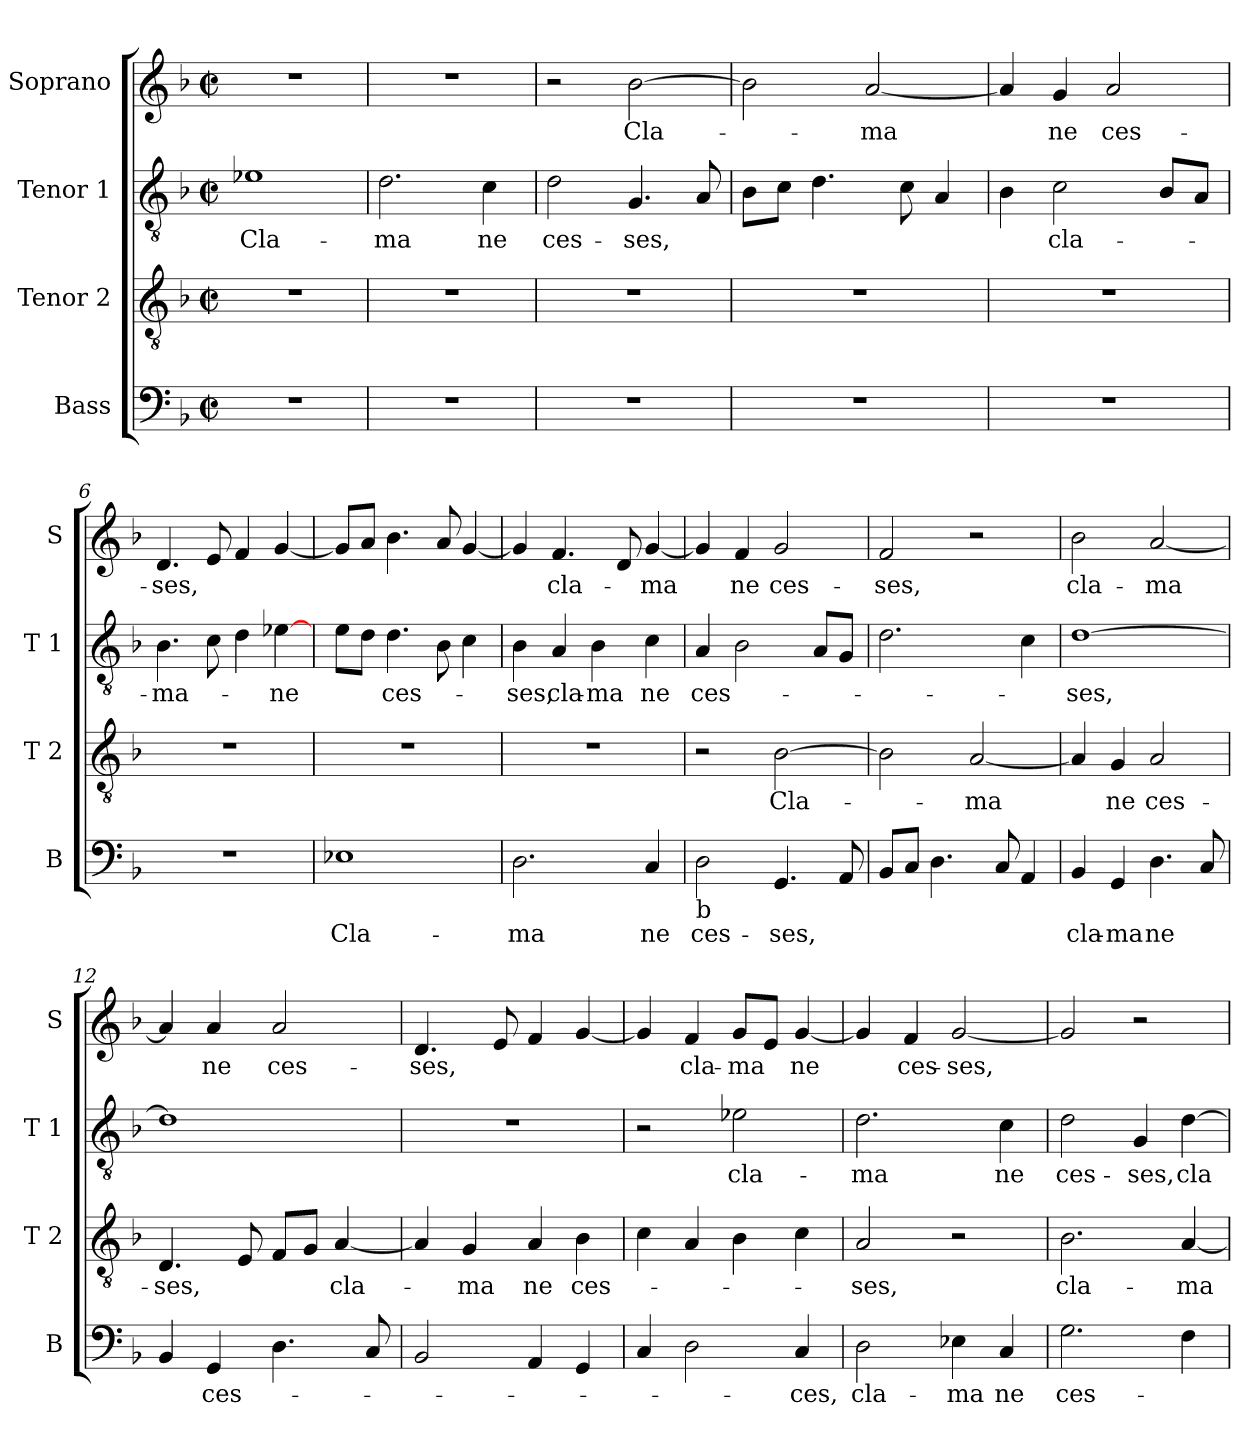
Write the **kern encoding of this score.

**kern	**text	**kern	**text	**kern	**text	**kern	**text
*part4	*part4	*part3	*part3	*part2	*part2	*part1	*part1
*staff4	*staff4	*staff3	*staff3	*staff2	*staff2	*staff1	*staff1
*I"Bass	*	*I"Tenor 2	*	*I"Tenor 1	*	*I"Soprano	*
*I'B	*	*I'T 2	*	*I'T 1	*	*I'S	*
*clefF4	*	*clefGv2	*	*clefGv2	*	*clefG2	*
*k[b-]	*	*k[b-]	*	*k[b-]	*	*k[b-]	*
*F:	*	*F:	*	*F:	*	*F:	*
*M2/2	*	*M2/2	*	*M2/2	*	*M2/2	*
*met(c|)	*	*met(c|)	*	*met(c|)	*	*met(c|)	*
=1	=1	=1	=1	=1	=1	=1	=1
1r	.	1r	.	1e-X	Cla-	1r	.
=2	=2	=2	=2	=2	=2	=2	=2
1r	.	1r	.	2.d\	-ma	1r	.
.	.	.	.	4c\	ne	.	.
=3	=3	=3	=3	=3	=3	=3	=3
1r	.	1r	.	2d\	ces-	2r	.
.	.	.	.	4.G/	-ses,	[2b-\	Cla-
.	.	.	.	8A/	.	.	.
=4	=4	=4	=4	=4	=4	=4	=4
1r	.	1r	.	8B-\L	.	2b-\]	.
.	.	.	.	8c\J	.	.	.
.	.	.	.	4.d\	.	.	.
.	.	.	.	.	.	[2a/	-ma
.	.	.	.	8c\	.	.	.
.	.	.	.	4A/	.	.	.
=5	=5	=5	=5	=5	=5	=5	=5
1r	.	1r	.	4B-\	.	4a/]	.
.	.	.	.	2c\	cla-	4g/	ne
.	.	.	.	.	.	2a/	ces-
.	.	.	.	8B-/L	.	.	.
.	.	.	.	8A/J	.	.	.
=6	=6	=6	=6	=6	=6	=6	=6
1r	.	1r	.	4.B-\	-ma-	4.d/	-ses,
.	.	.	.	8c\	.	8e/	.
.	.	.	.	4d\	.	4f/	.
.	.	.	.	[4e-X\	-ne	[4g/	.
!!LO:LB:g=z
=7	=7	=7	=7	=7	=7	=7	=7
1E-X	Cla-	1r	.	8e\L	.	8g/L]	.
.	.	.	.	8d\J	.	8a/J	.
.	.	.	.	4.d\	ces-	4.b-\	.
.	.	.	.	8B-\	.	8a/	.
.	.	.	.	4c\	.	[4g/	.
=8	=8	=8	=8	=8	=8	=8	=8
2.D\	-ma	1r	.	4B-\	-ses,	4g/]	.
.	.	.	.	4A/	cla-	4.f/	cla-
.	.	.	.	4B-\	-ma	.	.
.	.	.	.	.	.	8d/	.
4C/	ne	.	.	4c\	ne	[4g/	-ma
=9	=9	=9	=9	=9	=9	=9	=9
!LO:TX:b:t=b	!	!	!	!	!	!	!
2D\	ces-	2r	.	4A/	ces-	4g/]	.
.	.	.	.	2B-\	.	4f/	ne
4.GG/	-ses,	[2B-\	Cla-	.	.	2g/	ces-
.	.	.	.	8A/L	.	.	.
8AA/	.	.	.	8G/J	.	.	.
=10	=10	=10	=10	=10	=10	=10	=10
8BB-/L	.	2B-\]	.	2.d\	.	2f/	-ses,
8C/J	.	.	.	.	.	.	.
4.D\	.	.	.	.	.	.	.
.	.	[2A/	-ma	.	.	2r	.
8C/	.	.	.	.	.	.	.
4AA/	.	.	.	4c\	.	.	.
=11	=11	=11	=11	=11	=11	=11	=11
4BB-/	cla-	4A/]	.	[1d	-ses,	2b-\	cla-
4GG/	-ma	4G/	ne	.	.	.	.
4.D\	ne	2A/	ces-	.	.	[2a/	-ma
8C/	.	.	.	.	.	.	.
=12	=12	=12	=12	=12	=12	=12	=12
4BB-/	.	4.D/	-ses,	1d]	.	4a/]	.
4GG/	ces-	.	.	.	.	4a/	ne
.	.	8E/	.	.	.	.	.
4.D\	.	8F/L	.	.	.	2a/	ces-
.	.	8G/J	.	.	.	.	.
.	.	[4A/	cla-	.	.	.	.
8C/	.	.	.	.	.	.	.
!!LO:LB:g=z
=13	=13	=13	=13	=13	=13	=13	=13
2BB-/	.	4A/]	.	1r	.	4.d/	-ses,
.	.	4G/	-ma	.	.	.	.
.	.	.	.	.	.	8e/	.
4AA/	.	4A/	ne	.	.	4f/	.
4GG/	.	4B-\	ces-	.	.	[4g/	.
=14	=14	=14	=14	=14	=14	=14	=14
4C/	.	4c\	.	2r	.	4g/]	.
2D\	.	4A/	.	.	.	4f/	cla-
.	.	4B-\	.	2e-X\	cla-	8g/L	-ma
.	.	.	.	.	.	8e/J	.
4C/	-ces,	4c\	.	.	.	[4g/	ne
=15	=15	=15	=15	=15	=15	=15	=15
2D\	cla-	2A/	-ses,	2.d\	-ma	4g/]	.
.	.	.	.	.	.	4f/	ces-
4E-X\	-ma	2r	.	.	.	[2g/	-ses,
4C/	ne	.	.	4c\	ne	.	.
=16	=16	=16	=16	=16	=16	=16	=16
2.G\	ces-	2.B-\	cla-	2d\	ces-	2g/]	.
.	.	.	.	4G/	-ses,	2r	.
4F\	.	[4A/	-ma	[4d\	cla-	.	.
=	=	=	=	=	=	=	=
*-	*-	*-	*-	*-	*-	*-	*-
